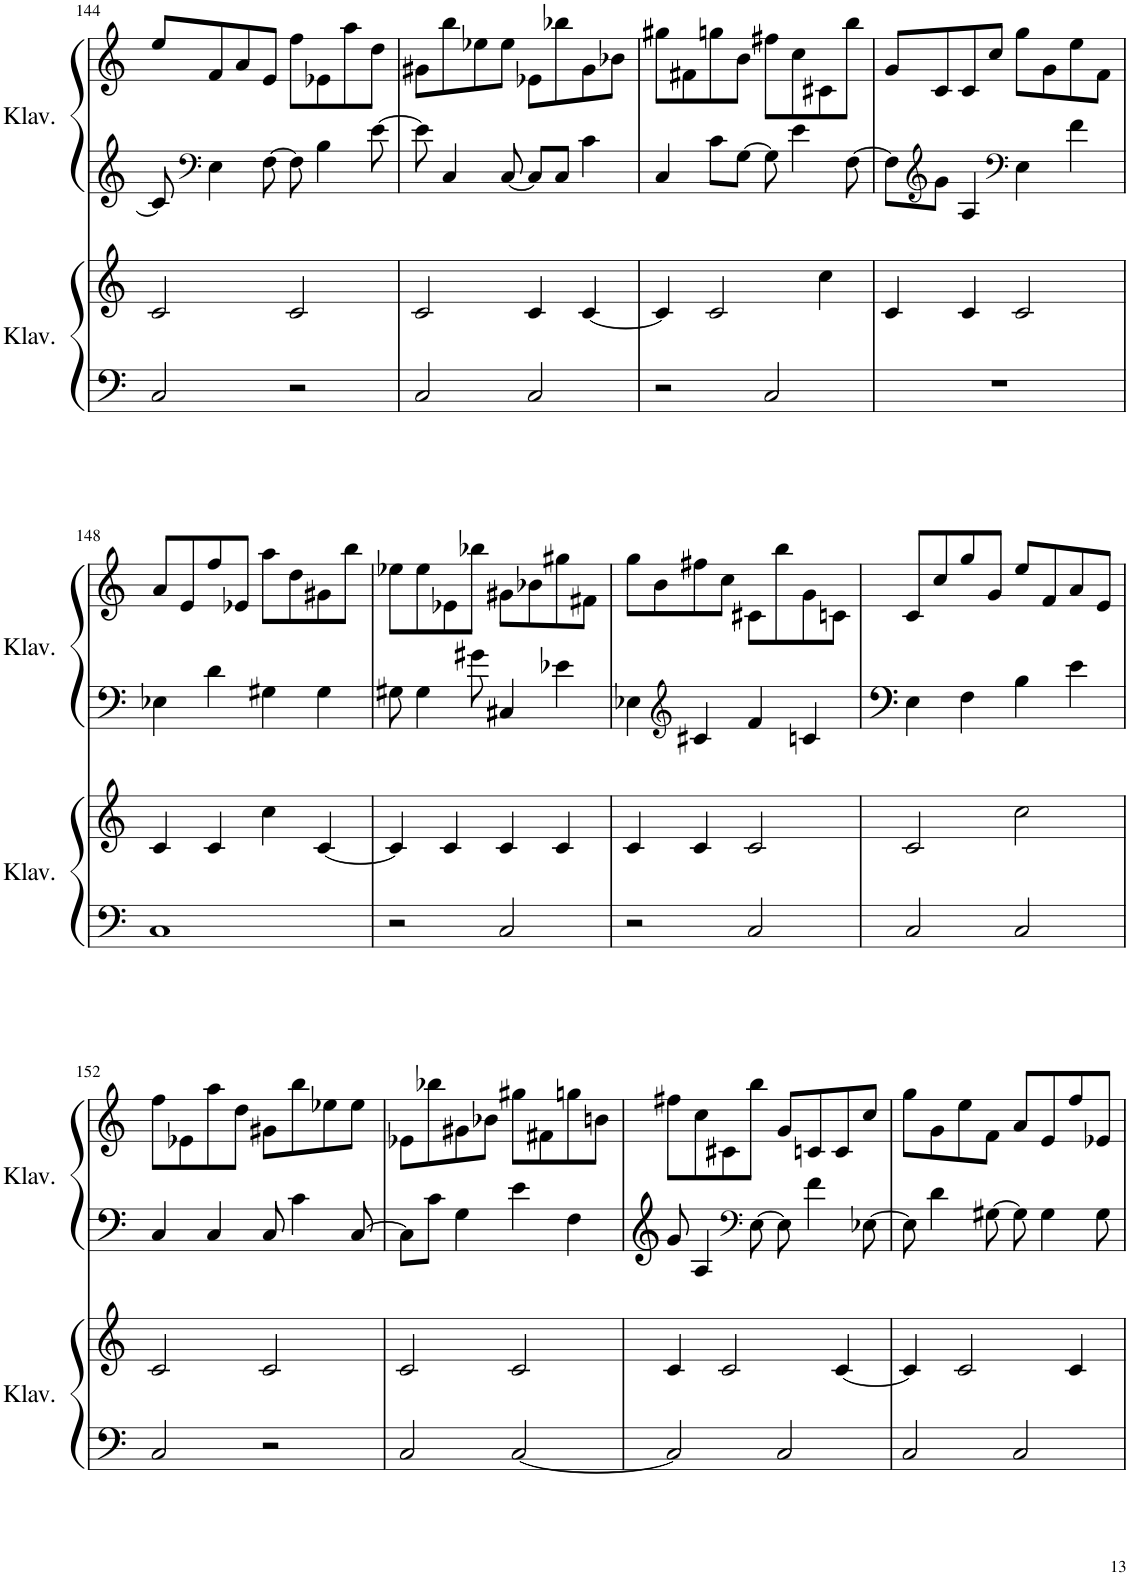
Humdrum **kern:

**kern	**kern	**kern	**kern
*part2	*part2	*part1	*part1
*staff4	*staff3	*staff2	*staff1
*I"Klavier	*	*I"Klavier	*
*I'Klav.	*	*I'Klav.	*
!!LO:PB:g=z
*clefF4	*clefG2	*clefG2	*clefG2
*k[]	*k[]	*k[]	*k[]
*M4/4	*M4/4	*M4/4	*M4/4
=144	=144	=144	=144
2C/	2c/	8c/]	8ee/L
*	*	*clefF4	*
.	.	4E\	8f/
.	.	.	8a/
.	.	[8F\	8e/J
2r	2c/	8F\]	8ff\L
.	.	4B\	8e-X\
.	.	.	8aa\
.	.	[8e\	8dd\J
=145	=145	=145	=145
2C/	2c/	8e\]	8g#X\L
.	.	4C/	8bb\
.	.	.	8ee-X\
.	.	[8C/	8ee-\J
2C/	4c/	8C/L]	8e-X\L
.	.	8C/J	8bb-X\
.	[4c/	4c\	8g#\
.	.	.	8b-X\J
=146	=146	=146	=146
2r	4c/]	4C/	8gg#X\L
.	.	.	8f#X\
.	2c/	8c\L	8ggn\
.	.	[8G\J	8b\J
2C/	.	8G\]	8ff#X\L
.	.	4e\	8cc\
.	4cc\	.	8c#X\
.	.	[8F\	8bb\J
=147	=147	=147	=147
1r	4c/	8F\L]	8g/L
*	*	*clefG2	*
.	.	8g\J	8c/
.	4c/	4A/	8c/
.	.	.	8cc/J
*	*	*clefF4	*
.	2c/	4E\	8gg\L
.	.	.	8g\
.	.	4f\	8ee\
.	.	.	8f\J
!!LO:LB:g=z
=148	=148	=148	=148
1C	4c/	4E-X\	8a/L
.	.	.	8e/
.	4c/	4d\	8ff/
.	.	.	8e-X/J
.	4cc\	4G#X\	8aa\L
.	.	.	8dd\
.	[4c/	4G#\	8g#X\
.	.	.	8bb\J
=149	=149	=149	=149
2r	4c/]	8G#X\	8ee-X\L
.	.	4G#\	8ee-\
.	4c/	.	8e-X\
.	.	8g#X\	8bb-X\J
2C/	4c/	4C#X/	8g#X\L
.	.	.	8b-X\
.	4c/	4e-X\	8gg#X\
.	.	.	8f#X\J
=150	=150	=150	=150
2r	4c/	4E-X\	8gg\L
.	.	.	8b\
*	*	*clefG2	*
.	4c/	4c#X/	8ff#X\
.	.	.	8cc\J
2C/	2c/	4f/	8c#X\L
.	.	.	8bb\
.	.	4cn/	8g\
.	.	.	8cn\J
=151	=151	=151	=151
2C/	2c/	4E\	8c/L
.	.	.	8cc/
.	.	4F\	8gg/
.	.	.	8g/J
2C/	2cc\	4B\	8ee/L
.	.	.	8f/
.	.	4e\	8a/
.	.	.	8e/J
!!LO:LB:g=z
=152	=152	=152	=152
2C/	2c/	4C/	8ff\L
.	.	.	8e-X\
.	.	4C/	8aa\
.	.	.	8dd\J
2r	2c/	8C/	8g#X\L
.	.	4c\	8bb\
.	.	.	8ee-X\
.	.	[8C/	8ee-\J
=153	=153	=153	=153
2C/	2c/	8C\L]	8e-X\L
.	.	8c\J	8bb-X\
.	.	4G\	8g#X\
.	.	.	8b-X\J
[2C/	2c/	4e\	8gg#X\L
.	.	.	8f#X\
.	.	4F\	8ggn\
.	.	.	8bn\J
=154	=154	=154	=154
2C/]	4c/	8g/	8ff#X\L
.	.	4A/	8cc\
.	2c/	.	8c#X\
*	*	*clefF4	*
.	.	[8E\	8bb\J
2C/	.	8E\]	8g/L
.	.	4f\	8cn/
.	[4c/	.	8c/
.	.	[8E-X\	8cc/J
=155	=155	=155	=155
2C/	4c/]	8E-\]	8gg\L
.	.	4d\	8g\
.	2c/	.	8ee\
.	.	[8G#X\	8f\J
2C/	.	8G#\]	8a/L
.	.	4G#\	8e/
.	4c/	.	8ff/
.	.	8G#\	8e-X/J
=	=	=	=
*-	*-	*-	*-
